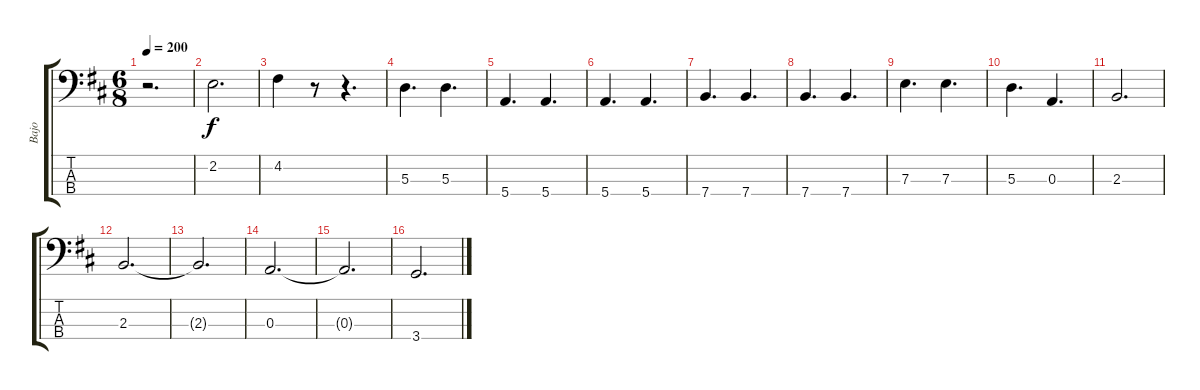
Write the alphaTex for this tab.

\track ("Bajo" "Bajo") {instrument electricbassfinger}
\staff {score tabs}
\tuning (G2 D2 A1 E1) {hide}
\ts (6 8)
\tempo 200
\clef f4
\ks bminor
r.2{d dy f} |
2.2.2{d} |
4.2.4 r.8 r.4{d} |
5.3.4{d} 5.3.4{d} |
5.4.4{d} 5.4.4{d} |
5.4.4{d} 5.4.4{d} |
7.4.4{d} 7.4.4{d} |
7.4.4{d} 7.4.4{d} |
7.3.4{d} 7.3.4{d} |
5.3.4{d} 0.3.4{d} |
2.3.2{d} |
2.3.2{d} |
2.3{t}.2{d} |
0.3.2{d} |
0.3{t}.2{d} |
3.4.2{d}
